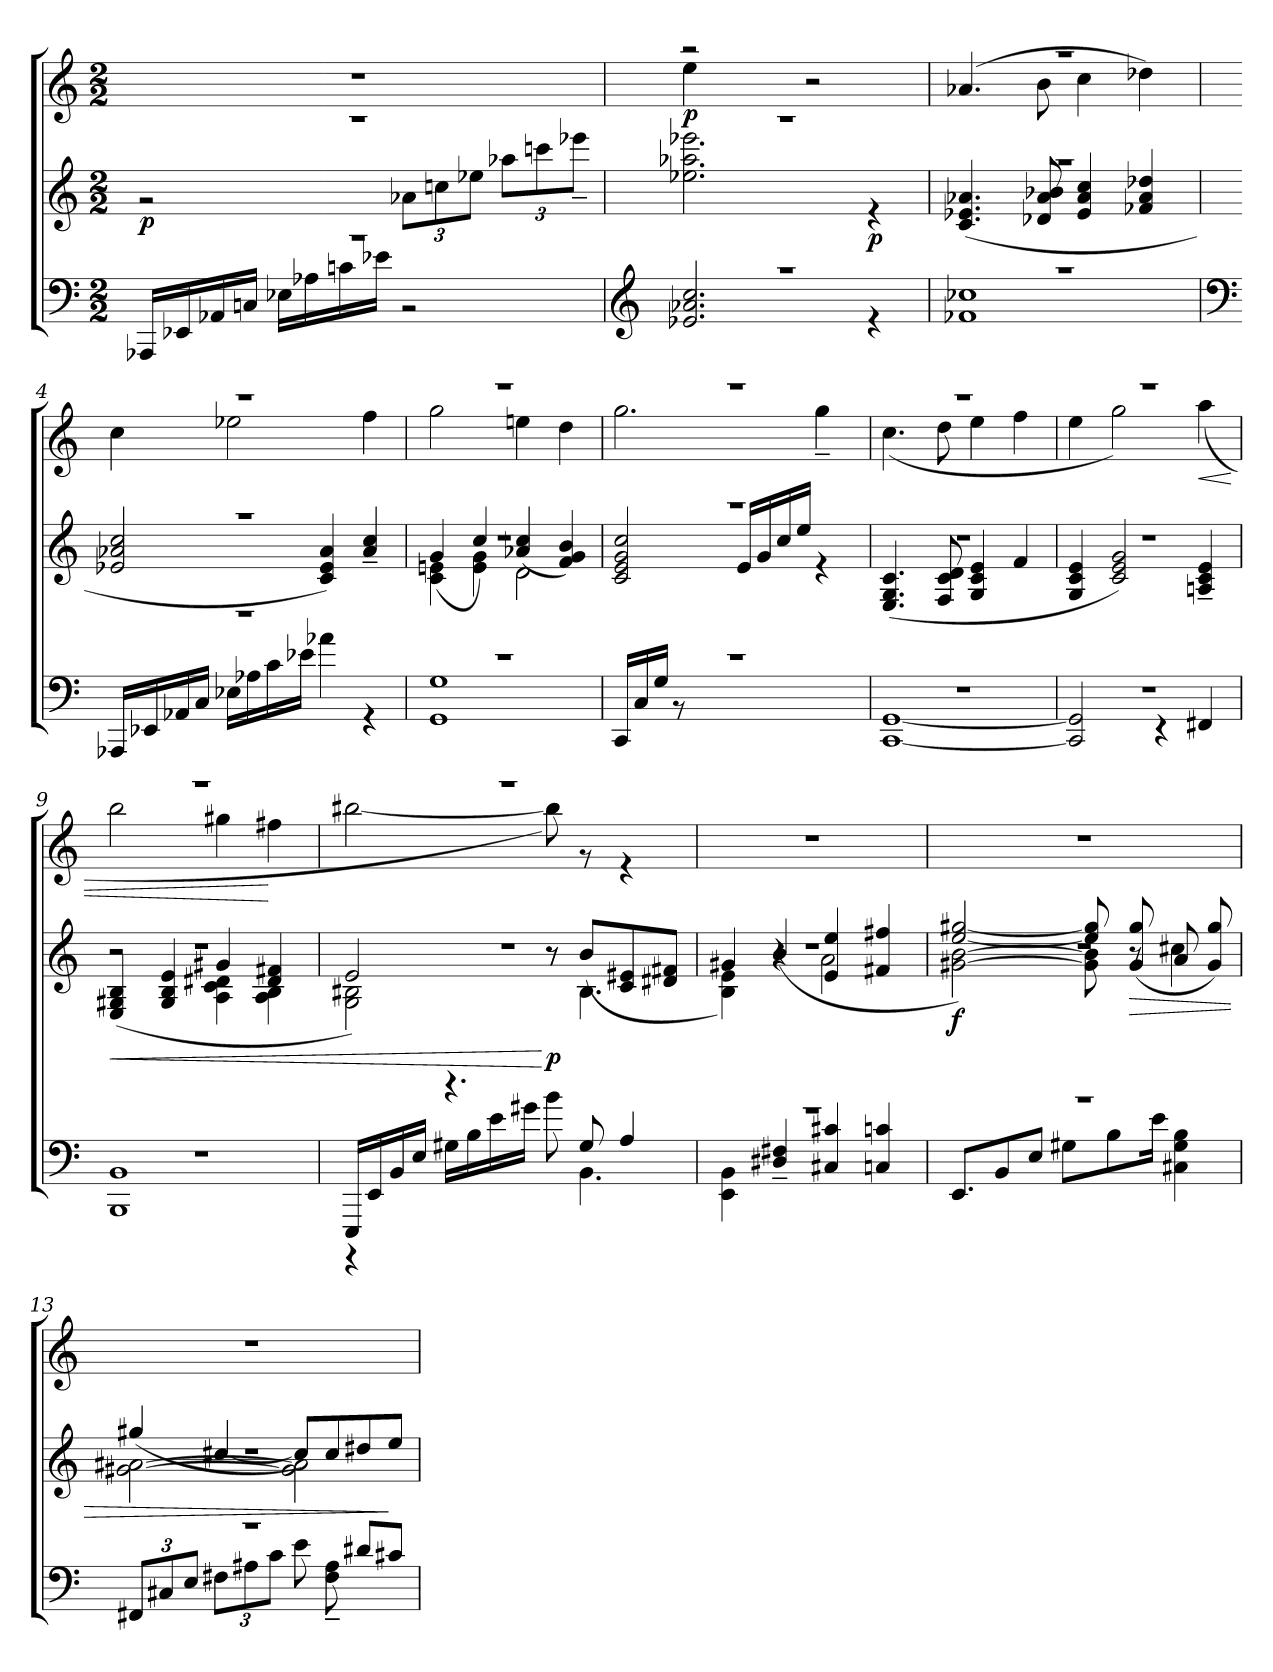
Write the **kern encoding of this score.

**kern	**kern	**dynam	**kern	**dynam
*part2	*part2	*part2	*part1	*part1
*staff3	*staff2	*staff2/3	*staff1	*staff1
*clefF4	*clefG2	*	*clefG2	*
*k[]	*k[]	*	*k[]	*
*M2/2	*M2/2	*	*M2/2	*
=1	=1	=1	=1	=1
*^	*^	*	*	*
!	!	!	!	!LO:DY:b	!	!
1r	16AAA-X/LL	1r	2r	p	1r	.
.	16EE-X/	.	.	.	.	.
.	16AA-X/	.	.	.	.	.
.	16Cn/JJ	.	.	.	.	.
.	16E-X\LL	.	.	.	.	.
.	16A-X\	.	.	.	.	.
.	16cn\	.	.	.	.	.
.	16e-X\JJ	.	.	.	.	.
*	*	*	*Xbrackettup	*	*	*
.	2r	.	12a-X\L	.	.	.
.	.	.	12ccn\	.	.	.
.	.	.	12ee-X\J	.	.	.
.	.	.	12aa-X\L	.	.	.
.	.	.	12cccn\	.	.	.
.	.	.	12eee-X~\J	.	.	.
=2	=2	=2	=2	=2	=2	=2
*clefG2	*	*	*	*	*	*
*	*	*	*	*	*^	*
!	!	!	!	!	!	!	!LO:DY:b
1r	2.e-X/ 2.a-X/ 2.cc/	1r	2.ee-X\ 2.aa-X\ 2.eee-X\	.	2r	4ee\	p
.	.	.	.	.	.	2.ryy	.
.	.	.	.	.	2r	.	.
!	!	!	!	!LO:DY:b	!	!	!
.	4r	.	4r	p	.	.	.
=3	=3	=3	=3	=3	=3	=3	=3
1r	1f-X 1cc-X	1r	(>4.c/ 4.e-X/ 4.a-X/	.	1r	(>4.a-X/	.
.	.	.	8d-X/ 8a-/ 8b-X/	.	.	8b\	.
.	.	.	4e-/ 4a-/ 4cc/	.	.	4cc\	.
.	.	.	4f-X/ 4a-/ 4dd-X/	.	.	4dd-X\)	.
=4	=4	=4	=4	=4	=4	=4	=4
*clefF4	*	*	*	*	*	*	*
1r	16AAA-X/LL	1r	2e-X/ 2a-X/ 2cc/	.	1r	4cc\	.
.	16EE-X/	.	.	.	.	.	.
.	16AA-X/	.	.	.	.	.	.
.	16C/JJ	.	.	.	.	.	.
.	16E-X\LL	.	.	.	.	2ee-X\	.
.	16A-X\	.	.	.	.	.	.
.	16c\	.	.	.	.	.	.
.	16e-X\JJ	.	.	.	.	.	.
.	4a-X\	.	4c/ 4e-/ 4a-/)	.	.	.	.
.	4r	.	4a-/~ 4cc/~	.	.	4ff\	.
=5	=5	=5	=5	=5	=5	=5	=5
*	*	*	*^	*	*	*	*
1r	1GG 1G	1r	(>4g/	4c\ 4en\	.	1r	2gg\	.
.	.	.	4cc/)	4e\ 4g\	.	.	.	.
.	.	.	(>4a-X/ 4cc/	2d\	.	.	4een\	.
.	.	.	4f/ 4g/ 4b/)	.	.	.	4dd\	.
*	*	*	*v	*v	*	*	*	*
=6	=6	=6	=6	=6	=6	=6	=6
1r	16CC/LL	1r	2c/ 2e/ 2g/ 2cc/	.	1r	2.gg\	.
.	16C/	.	.	.	.	.	.
.	16G/JJ	.	.	.	.	.	.
.	8r	.	.	.	.	.	.
.	2ryy	.	.	.	.	.	.
.	.	.	16e/LL	.	.	.	.
.	.	.	16g/	.	.	.	.
.	.	.	16cc/	.	.	.	.
.	.	.	16ee/JJ	.	.	.	.
.	.	.	4r	.	.	4gg~\	.
.	8.ryy	.	.	.	.	.	.
=7	=7	=7	=7	=7	=7	=7	=7
1r	[1CC [1GG	1r	(>4.E/ 4.G/ 4.c/	.	1r	(>4.cc\	.
.	.	.	8F/ 8c/ 8d/	.	.	8dd\	.
.	.	.	4G/ 4c/ 4e/	.	.	4ee\	.
.	.	.	4f/	.	.	4ff\	.
=8	=8	=8	=8	=8	=8	=8	=8
1r	2CC/] 2GG/]	1r	4G/ 4c/ 4e/	.	1r	4ee\	.
.	.	.	2c/ 2e/ 2g/)	.	.	2gg\)	.
.	4r	.	.	.	.	.	.
!	!	!	!	!	!	!	!LO:HP:b
.	4FF#X/	.	4An/~ 4c/~ 4e/~	.	.	(>4aa\	<
=9	=9	=9	=9	=9	=9	=9	=9
!	!	!	!	!LO:HP:b	!	!	!
*	*	*	*^	*	*	*	*
1r	1BBB 1BB	1r	(>4E/ 4G#X/ 4B/	2r	<	1r	2bb\	.
.	.	.	4G#/ 4B/ 4e/	.	.	.	.	.
.	.	.	4g#X/	4A\ 4c\ 4d#X\	.	.	4gg#X\	.
.	.	.	4d#/ 4f#X/	4A\ 4B\	.	.	4ff#X\	[
=10	=10	=10	=10	=10	=10	=10	=10	=10
16EEE/LL	4r	1r	2e/)	2G\ 2B#X\	.	1r	[2bb#X\	.
16EE/	.	.	.	.	.	.	.	.
16BB/	.	.	.	.	.	.	.	.
16E/JJ	.	.	.	.	.	.	.	.
4.r	16G#X\LL	.	.	.	.	.	.	.
.	16B\	.	.	.	.	.	.	.
.	16e\	.	.	.	.	.	.	.
.	16g#X\JJ	.	.	.	.	.	.	.
!	!	!	!	!	!LO:DY:n=1:b	!	!	!
.	8b\	.	8r	8r	[ p	.	8bb#\])	.
8G#/	4.BB\	.	(>8b/L	4.B#\	.	.	8r	.
4A/	.	.	8c/ 8e#X/	.	.	.	4r	.
.	.	.	8d#X/ 8f#X/J	.	.	.	.	.
*	*	*	*	*	*	*v	*v	*
=11	=11	=11	=11	=11	=11	=11	=11
1r	4EE\ 4BB\	1r	4g#X/	4B\ 4e\)	.	1r	.
.	4D#X/~ 4F#X/~	.	(>4b/	4r	.	.	.
.	4C#X/ 4c#X/	.	4e/ 4ee/	2a\	.	.	.
.	4Cn/ 4cn/	.	4f#X/ 4ff#X/	.	.	.	.
=12	=12	=12	=12	=12	=12	=12	=12
!	!	!	!	!	!LO:DY:b	!	!
1r	8.EE/L	1r	[2ee/ [2gg#X/)	[2g#X\ [2b\	f	1r	.
.	8BB/	.	.	.	.	.	.
.	8E/J	.	.	.	.	.	.
.	8G#X\L	.	.	.	.	.	.
.	.	.	8ee/] 8gg#/]	8g#\] 8b\]	.	.	.
.	8B\	.	.	.	.	.	.
!	!	!	!	!	!LO:HP:b	!	!
.	.	.	(>8g#/ 8gg#/	8r	>	.	.
.	16e\Jk	.	.	.	.	.	.
.	4C#X\ 4G#\ 4B\	.	8a/	4cc#X\	.	.	.
.	.	.	8g#/ 8gg#/)	.	.	.	.
=13	=13	=13	=13	=13	=13	=13	=13
1r	12FF#X/L	1r	(>4gg#X/	[2g#X\ [2a#X\	.	1r	.
.	12C#X/	.	.	.	.	.	.
.	12E/J	.	.	.	.	.	.
.	12F#X\L	.	[4cc#X/	.	.	.	.
.	12A#X\	.	.	.	.	.	.
.	12c\J	.	.	.	.	.	.
.	8e\	.	8cc#/L])	(>2g#\] 2a#\]	.	.	.
.	8F#\~ 8A#\~	.	8cc#/	.	.	.	.
.	8d#X/L	.	8dd#X/	.	.	.	.
.	8c#X/J)	.	8ee/J	.	]	.	.
*v	*v	*	*	*	*	*	*
*	*v	*v	*v	*	*	*
=	=	=	=	=
*-	*-	*-	*-	*-
